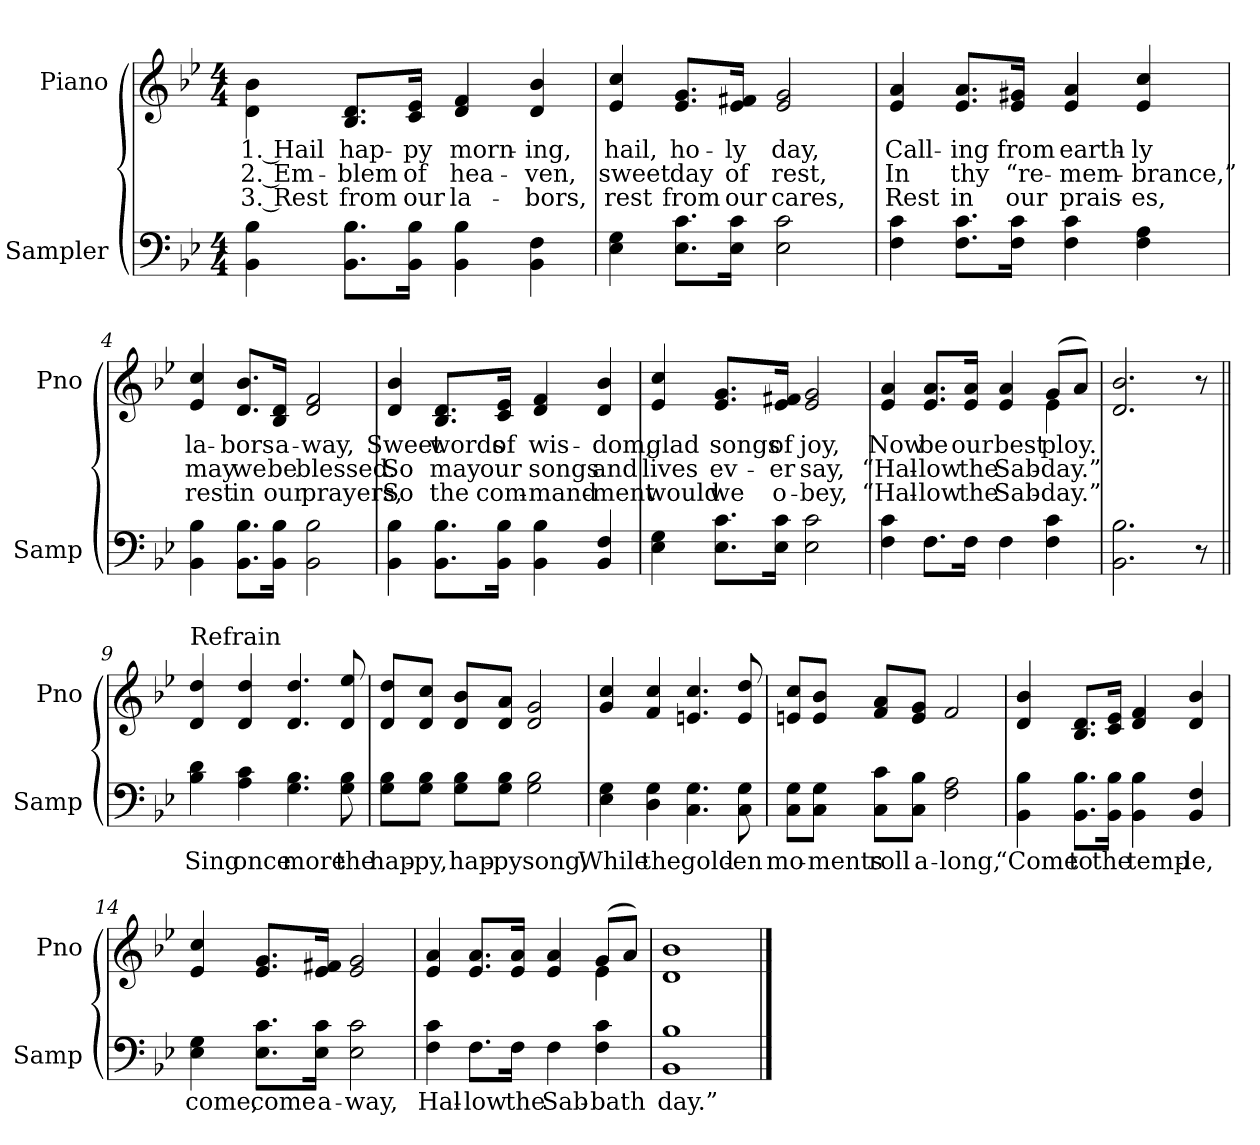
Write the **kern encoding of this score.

**kern	**text	**kern	**text	**text	**text
*part2	*part2	*part1	*part1	*part1	*part1
*staff2	*staff2	*staff1	*staff1	*staff1	*staff1
*I"Sampler	*	*I"Piano	*	*	*
*I'Samp	*	*I'Pno	*	*	*
*clefF4	*	*clefG2	*	*	*
*k[b-e-]	*	*k[b-e-]	*	*	*
*B-:	*	*B-:	*	*	*
*M4/4	*	*M4/4	*	*	*
=1	=1	=1	=1	=1	=1
4BB-\ 4B-\	.	4d\ 4b-\	1. Hail	2. Em-	3. Rest
8.BB-\ 8.B-\L	.	8.B-/ 8.d/L	hap-	-blem	from
16BB-\ 16B-\Jk	.	16c/ 16e-/Jk	-py	of	our
4BB-\ 4B-\	.	4d/ 4f/	morn-	hea-	la-
4BB-\ 4F\	.	4d/ 4b-/	-ing,	-ven,	-bors,
=2	=2	=2	=2	=2	=2
4E-\ 4G\	.	4e-/ 4cc/	hail,	sweet	rest
8.E-\ 8.c\L	.	8.e-/ 8.g/L	ho-	day	from
16E-\ 16c\Jk	.	16e-/ 16f#X/Jk	-ly	of	our
2E-\ 2c\	.	2e-/ 2g/	day,	rest,	cares,
=3	=3	=3	=3	=3	=3
4F\ 4c\	.	4e-/ 4a/	Call-	In	Rest
8.F\ 8.c\L	.	8.e-/ 8.a/L	-ing	thy	in
16F\ 16c\Jk	.	16e-/ 16g#X/Jk	from	“re-	our
4F\ 4c\	.	4e-/ 4a/	earth-	-mem-	prais-
4F\ 4A\	.	4e-/ 4cc/	-ly	-brance,”	-es,
=4	=4	=4	=4	=4	=4
4BB-\ 4B-\	.	4e-/ 4cc/	la-	may	rest
8.BB-\ 8.B-\L	.	8.d/ 8.b-/L	-bors	we	in
16BB-\ 16B-\Jk	.	16B-/ 16d/Jk	a-	be	our
2BB-\ 2B-\	.	2d/ 2f/	-way,	blessed.	prayers,
=5	=5	=5	=5	=5	=5
4BB-\ 4B-\	.	4d/ 4b-/	Sweet	So	So
8.BB-\ 8.B-\L	.	8.B-/ 8.d/L	words	may	the
16BB-\ 16B-\Jk	.	16c/ 16e-/Jk	of	our	com-
4BB-\ 4B-\	.	4d/ 4f/	wis-	songs	-mand-
4BB-/ 4F/	.	4d/ 4b-/	-dom,	and	-ment
=6	=6	=6	=6	=6	=6
4E-\ 4G\	.	4e-/ 4cc/	glad	lives	would
8.E-\ 8.c\L	.	8.e-/ 8.g/L	songs	ev-	we
16E-\ 16c\Jk	.	16e-/ 16f#X/Jk	of	-er	o-
2E-\ 2c\	.	2e-/ 2g/	joy,	say,	-bey,
=7	=7	=7	=7	=7	=7
*	*	*^	*	*	*
4F\ 4c\	.	4e-/ 4a/	2.ryy	Now	“Hal-	“Hal-
8.F\L	.	8.e-/ 8.a/L	.	be	-low	-low
16F\Jk	.	16e-/ 16a/Jk	.	our	the	the
4F\	.	4e-/ 4a/	.	best	Sab-	Sab-
4F\ 4c\	.	(8g/L	4e-	-ploy.	day.”	day.”
.	.	8a/J)	.	.	.	.
*	*	*v	*v	*	*	*
=8	=8	=8	=8	=8	=8
2.BB-\ 2.B-\	.	2.d/ 2.b-/	.	.	.
8r	.	8r	.	.	.
=9||	=9||	=9||	=9||	=9||	=9||
!	!	!LO:TX:t=Refrain	!	!	!
4B-\ 4d\	Sing	4d/ 4dd/	.	.	.
4A\ 4c\	once	4d/ 4dd/	.	.	.
4.G\ 4.B-\	more	4.d/ 4.dd/	.	.	.
8G\ 8B-\	the	8d/ 8ee-/	.	.	.
=10	=10	=10	=10	=10	=10
8G\ 8B-\L	hap-	8d/ 8dd/L	.	.	.
8G\ 8B-\J	-py,	8d/ 8cc/J	.	.	.
8G\ 8B-\L	hap-	8d/ 8b-/L	.	.	.
8G\ 8B-\J	-py	8d/ 8a/J	.	.	.
2G\ 2B-\	song,	2d/ 2g/	.	.	.
=11	=11	=11	=11	=11	=11
4E-\ 4G\	While	4g/ 4cc/	.	.	.
4D\ 4G\	the	4f/ 4cc/	.	.	.
4.C\ 4.G\	gold-	4.en/ 4.cc/	.	.	.
8C\ 8G\	-en	8e/ 8dd/	.	.	.
=12	=12	=12	=12	=12	=12
8C\ 8G\L	mo-	8en/ 8cc/L	.	.	.
8C\ 8G\J	-ments	8e/ 8b-/J	.	.	.
8C\ 8c\L	roll	8f/ 8a/L	.	.	.
8C\ 8B-\J	a-	8e/ 8g/J	.	.	.
2F\ 2A\	-long,	2f/	.	.	.
=13	=13	=13	=13	=13	=13
4BB-\ 4B-\	“Come	4d/ 4b-/	.	.	.
8.BB-\ 8.B-\L	to	8.B-/ 8.d/L	.	.	.
16BB-\ 16B-\Jk	the	16c/ 16e-/Jk	.	.	.
4BB-\ 4B-\	temp-	4d/ 4f/	.	.	.
4BB-/ 4F/	-le,	4d/ 4b-/	.	.	.
=14	=14	=14	=14	=14	=14
4E-\ 4G\	come,	4e-/ 4cc/	.	.	.
8.E-\ 8.c\L	come	8.e-/ 8.g/L	.	.	.
16E-\ 16c\Jk	a-	16e-/ 16f#X/Jk	.	.	.
2E-\ 2c\	-way,	2e-/ 2g/	.	.	.
=15	=15	=15	=15	=15	=15
*	*	*^	*	*	*
4F\ 4c\	Hal-	4e-/ 4a/	2.ryy	.	.	.
8.F\L	-low	8.e-/ 8.a/L	.	.	.	.
16F\Jk	the	16e-/ 16a/Jk	.	.	.	.
4F\	Sab-	4e-/ 4a/	.	.	.	.
4F\ 4c\	-bath	(8g/L	4e-	.	.	.
.	.	8a/J)	.	.	.	.
*	*	*v	*v	*	*	*
=16	=16	=16	=16	=16	=16
1BB-\ 1B-\	day.”	1d 1b-	.	.	.
==	==	==	==	==	==
*-	*-	*-	*-	*-	*-
